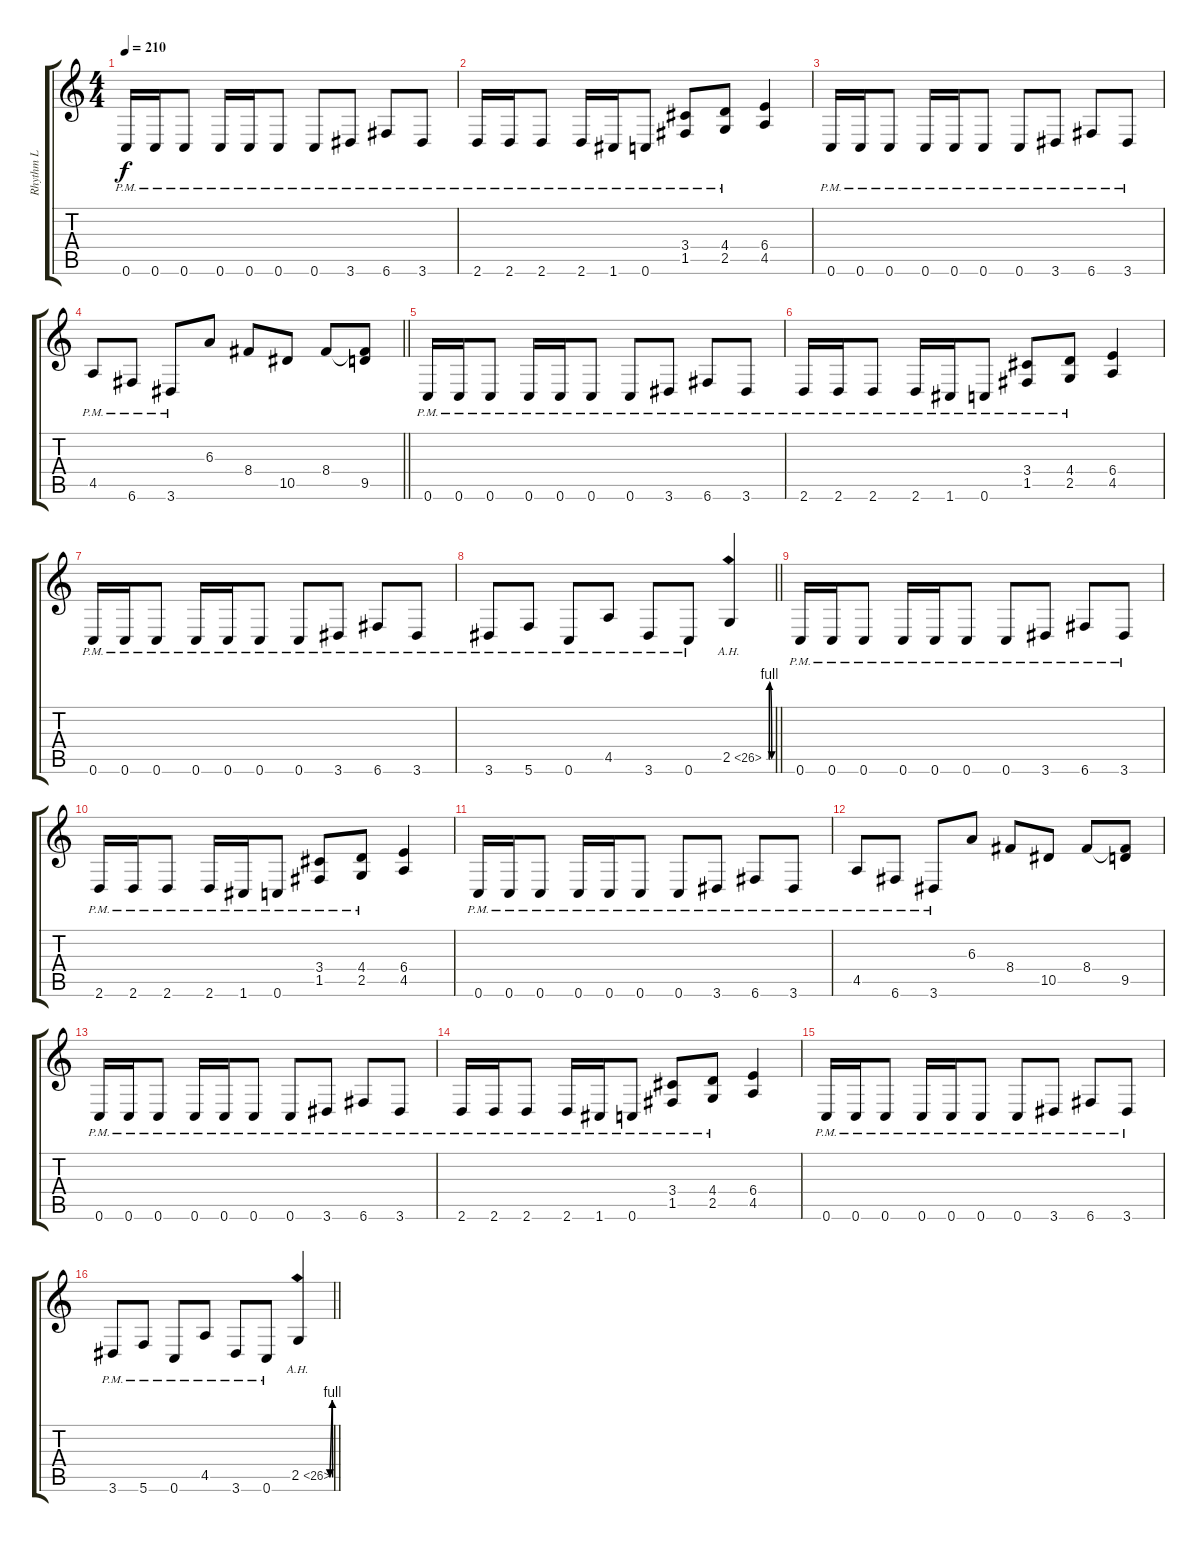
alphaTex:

\track ("Rhythm L" "Rhythm L") {instrument distortionguitar}
\staff {score tabs}
\tuning (C4 G3 Eb3 Bb2 F2 C2) {hide}
\ts (4 4)
\tempo 210
\clef g2
\ks c
0.6{pm}.16{dy f} 0.6{pm}.16 0.6{pm}.8 0.6{pm}.16 0.6{pm}.16 0.6{pm}.8 0.6{pm}.8 3.6{pm}.8 6.6{pm}.8 3.6{pm}.8 |
2.6{pm}.16 2.6{pm}.16 2.6{pm}.8 2.6{pm}.16 1.6{pm}.16 0.6{pm}.8 (3.4{pm} 1.5{pm}).8 (4.4 2.5{pm}).8 (6.4 4.5).4 |
0.6{pm}.16 0.6{pm}.16 0.6{pm}.8 0.6{pm}.16 0.6{pm}.16 0.6{pm}.8 0.6{pm}.8 3.6{pm}.8 6.6{pm}.8 3.6{pm}.8 |
\barLineRight lightlight
4.5{pm}.8 6.6{pm}.8 3.6{pm}.8 6.3.8 8.4.8 10.5.8 8.4.8 (8.4{t} 9.5).8 |
\section ("" "")
0.6{pm}.16 0.6{pm}.16 0.6{pm}.8 0.6{pm}.16 0.6{pm}.16 0.6{pm}.8 0.6{pm}.8 3.6{pm}.8 6.6{pm}.8 3.6{pm}.8 |
2.6{pm}.16 2.6{pm}.16 2.6{pm}.8 2.6{pm}.16 1.6{pm}.16 0.6{pm}.8 (3.4{pm} 1.5{pm}).8 (4.4 2.5{pm}).8 (6.4 4.5).4 |
0.6{pm}.16 0.6{pm}.16 0.6{pm}.8 0.6{pm}.16 0.6{pm}.16 0.6{pm}.8 0.6{pm}.8 3.6{pm}.8 6.6{pm}.8 3.6{pm}.8 |
\barLineRight lightlight
3.6{pm}.8 5.6{pm}.8 0.6{pm}.8 4.5{pm}.8 3.6{pm}.8 0.6{pm}.8 2.5{be (custom 0 0 18 0 30 0 33 4 60 0) ah 24}.4 |
\section ("" "")
0.6{pm}.16 0.6{pm}.16 0.6{pm}.8 0.6{pm}.16 0.6{pm}.16 0.6{pm}.8 0.6{pm}.8 3.6{pm}.8 6.6{pm}.8 3.6{pm}.8 |
2.6{pm}.16 2.6{pm}.16 2.6{pm}.8 2.6{pm}.16 1.6{pm}.16 0.6{pm}.8 (3.4{pm} 1.5{pm}).8 (4.4 2.5{pm}).8 (6.4 4.5).4 |
0.6{pm}.16 0.6{pm}.16 0.6{pm}.8 0.6{pm}.16 0.6{pm}.16 0.6{pm}.8 0.6{pm}.8 3.6{pm}.8 6.6{pm}.8 3.6{pm}.8 |
4.5{pm}.8 6.6{pm}.8 3.6{pm}.8 6.3.8 8.4.8 10.5.8 8.4.8 (8.4{t} 9.5).8 |
0.6{pm}.16 0.6{pm}.16 0.6{pm}.8 0.6{pm}.16 0.6{pm}.16 0.6{pm}.8 0.6{pm}.8 3.6{pm}.8 6.6{pm}.8 3.6{pm}.8 |
2.6{pm}.16 2.6{pm}.16 2.6{pm}.8 2.6{pm}.16 1.6{pm}.16 0.6{pm}.8 (3.4{pm} 1.5{pm}).8 (4.4 2.5{pm}).8 (6.4 4.5).4 |
0.6{pm}.16 0.6{pm}.16 0.6{pm}.8 0.6{pm}.16 0.6{pm}.16 0.6{pm}.8 0.6{pm}.8 3.6{pm}.8 6.6{pm}.8 3.6{pm}.8 |
\barLineRight lightlight
3.6{pm}.8 5.6{pm}.8 0.6{pm}.8 4.5{pm}.8 3.6{pm}.8 0.6{pm}.8 2.5{be (custom 0 0 18 0 30 0 33 4 60 0) ah 24}.4
